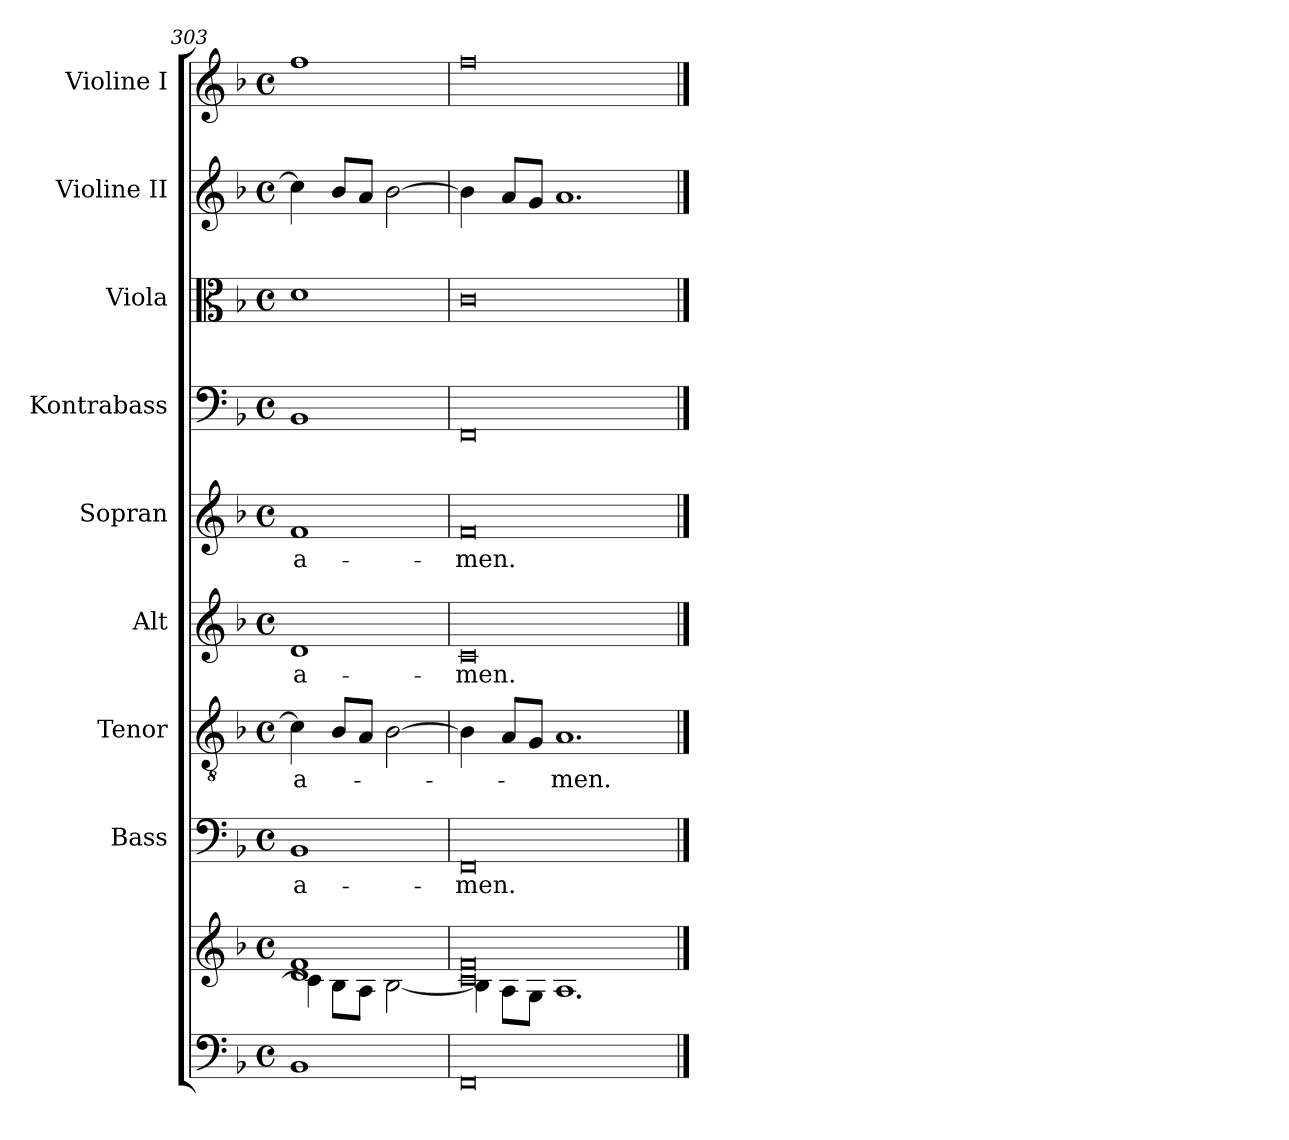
**kern	**kern	**kern	**text	**kern	**text	**kern	**text	**kern	**text	**kern	**kern	**kern	**kern
*part9	*part9	*part8	*part8	*part7	*part7	*part6	*part6	*part5	*part5	*part4	*part3	*part2	*part1
*staff10	*staff9	*staff8	*staff8	*staff7	*staff7	*staff6	*staff6	*staff5	*staff5	*staff4	*staff3	*staff2	*staff1
*	*	*I"Bass	*	*I"Tenor	*	*I"Alt	*	*I"Sopran	*	*I"Kontrabass	*I"Viola	*I"Violine II	*I"Violine I
*	*	*I'B.	*	*I'T.	*	*I'A.	*	*I'S.	*	*I'Kb.	*I'Vla.	*I'Vl. II	*I'Vl. I
*clefF4	*clefG2	*clefF4	*	*clefGv2	*	*clefG2	*	*clefG2	*	*clefF4	*clefC3	*clefG2	*clefG2
*	*	*	*	*	*	*	*	*	*	*ITrd7c12	*	*	*
*k[b-]	*k[b-]	*k[b-]	*	*k[b-]	*	*k[b-]	*	*k[b-]	*	*k[b-]	*k[b-]	*k[b-]	*k[b-]
*F:	*F:	*F:	*	*F:	*	*F:	*	*F:	*	*F:	*F:	*F:	*F:
*M4/4	*M4/4	*M4/4	*	*M4/4	*	*M4/4	*	*M4/4	*	*M4/4	*M4/4	*M4/4	*M4/4
*met(c)	*met(c)	*met(c)	*	*met(c)	*	*met(c)	*	*met(c)	*	*met(c)	*met(c)	*met(c)	*met(c)
=303	=303	=303	=303	=303	=303	=303	=303	=303	=303	=303	=303	=303	=303
*	*^	*	*	*	*	*	*	*	*	*	*	*	*
!	!	!	!	!LO:LY:b	!	!LO:LY:b	!	!LO:LY:b	!	!LO:LY:b	!	!	!	!
1BB-	1d 1f	4c\]	1BB-	a-	4c\]	a-	1d	a-	1f	a-	1BBB-	1d	4cc\]	1ff
.	.	8B-\L	.	.	8B-/L	.	.	.	.	.	.	.	8b-/L	.
.	.	8A\J	.	.	8A/J	.	.	.	.	.	.	.	8a/J	.
.	.	[<2B-\	.	.	[2B-\	.	.	.	.	.	.	.	[2b-\	.
=304	=304	=304	=304	=304	=304	=304	=304	=304	=304	=304	=304	=304	=304	=304
!	!	!	!	!LO:LY:b	!	!	!	!LO:LY:b	!	!LO:LY:b	!	!	!	!
0FF	0c 0f	4B-\]	0FF	-men.	4B-\]	.	0c	-men.	0f	-men.	0FFF	0c	4b-\]	0ff
.	.	8A\L	.	.	8A/L	.	.	.	.	.	.	.	8a/L	.
.	.	8G\J	.	.	8G/J	.	.	.	.	.	.	.	8g/J	.
!	!	!	!	!	!	!LO:LY:b	!	!	!	!	!	!	!	!
.	.	1.A	.	.	1.A	-men.	.	.	.	.	.	.	1.a	.
*	*v	*v	*	*	*	*	*	*	*	*	*	*	*	*
==	==	==	==	==	==	==	==	==	==	==	==	==	==
*-	*-	*-	*-	*-	*-	*-	*-	*-	*-	*-	*-	*-	*-
